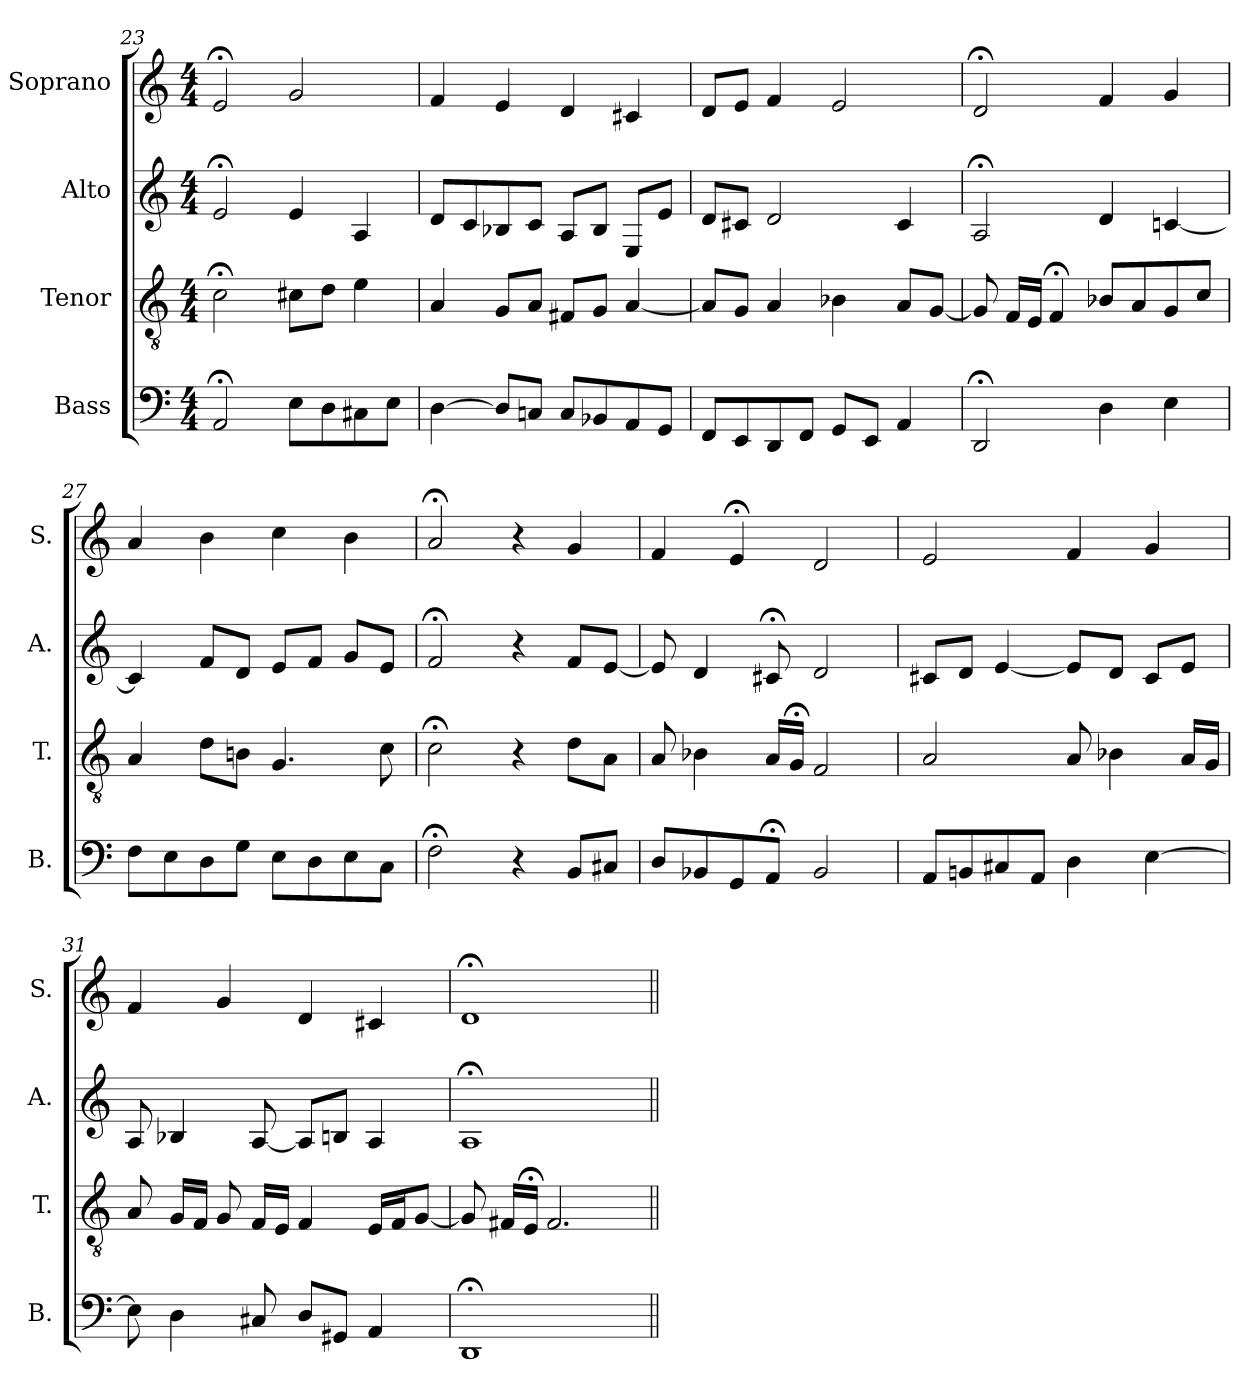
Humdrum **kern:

**kern	**kern	**kern	**kern
*part4	*part3	*part2	*part1
*staff4	*staff3	*staff2	*staff1
*I"Bass	*I"Tenor	*I"Alto	*I"Soprano
*I'B.	*I'T.	*I'A.	*I'S.
!!LO:LB:g=z
*clefF4	*clefGv2	*clefG2	*clefG2
*	*ITrd7c12	*	*
*k[]	*k[]	*k[]	*k[]
*C:	*C:	*C:	*C:
*M4/4	*M4/4	*M4/4	*M4/4
=23	=23	=23	=23
2AA;</	2C;<\	2e;</	2e;</
8E\L	8C#X\L	4e/	2g/
8D\	8D\J	.	.
8C#X\	4E\	4A/	.
8E\J	.	.	.
=24	=24	=24	=24
[4D\	4AA/	8d/L	4f/
.	.	8c/	.
8D/L]	8GG/L	8B-X/	4e/
8Cn/J	8AA/J	8c/J	.
8C/L	8FF#X/L	8A/L	4d/
8BB-X/	8GG/J	8B-/J	.
8AA/	[4AA/	8E/L	4c#X/
8GG/J	.	8e/J	.
=25	=25	=25	=25
8FF/L	8AA/L]	8d/L	8d/L
8EE/	8GG/J	8c#X/J	8e/J
8DD/	4AA/	2d/	4f/
8FF/J	.	.	.
8GG/L	4BB-X\	.	2e/
8EE/J	.	.	.
4AA/	8AA/L	4c#/	.
.	[8GG/J	.	.
=26	=26	=26	=26
2DD;</	8GG/]	2A;</	2d;</
.	16FF/LL	.	.
.	16EE/JJ	.	.
.	4FF;</	.	.
4D\	8BB-X/L	4d/	4f/
.	8AA/	.	.
4E\	8GG/	[4cn/	4g/
.	8C/J	.	.
!!LO:LB:g=z
=27	=27	=27	=27
8F\L	4AA/	4c/]	4a/
8E\	.	.	.
8D\	8D\L	8f/L	4b\
8G\J	8BBn\J	8d/J	.
8E\L	4.GG/	8e/L	4cc\
8D\	.	8f/J	.
8E\	.	8g/L	4b\
8C\J	8C\	8e/J	.
=28	=28	=28	=28
2F;<\	2C;<\	2f;</	2a;</
4r	4r	4r	4r
8BB/L	8D\L	8f/L	4g/
8C#X/J	8AA\J	[8e/J	.
=29	=29	=29	=29
8D/L	8AA/	8e/]	4f/
8BB-X/	4BB-X\	4d/	.
8GG/	.	.	4e;</
8AA;</J	16AA/LL	8c#X;</	.
.	16GG;</JJ	.	.
2BB-/	2FF/	2d/	2d/
!!LO:PB:g=z
=30	=30	=30	=30
8AA/L	2AA/	8c#X/L	2e/
8BBn/	.	8d/J	.
8C#X/	.	[4e/	.
8AA/J	.	.	.
4D\	8AA/	8e/L]	4f/
.	4BB-X\	8d/J	.
[4E\	.	8c#/L	4g/
.	16AA/LL	8e/J	.
.	16GG/JJ	.	.
=31	=31	=31	=31
8E\]	8AA/	8A/	4f/
4D\	16GG/LL	4B-X/	.
.	16FF/JJ	.	.
.	8GG/	.	4g/
8C#X/	16FF/LL	[8A/	.
.	16EE/JJ	.	.
8D/L	4FF/	8A/L]	4d/
8GG#X/J	.	8Bn/J	.
4AA/	16EE/LL	4A/	4c#X/
.	16FF/J	.	.
.	[8GG/J	.	.
=32	=32	=32	=32
1DD;</	8GG/]	1A;</	1d;</
.	16FF#X/LL	.	.
.	16EE;</JJ	.	.
.	2.FF#/	.	.
=||	=||	=||	=||
*-	*-	*-	*-
